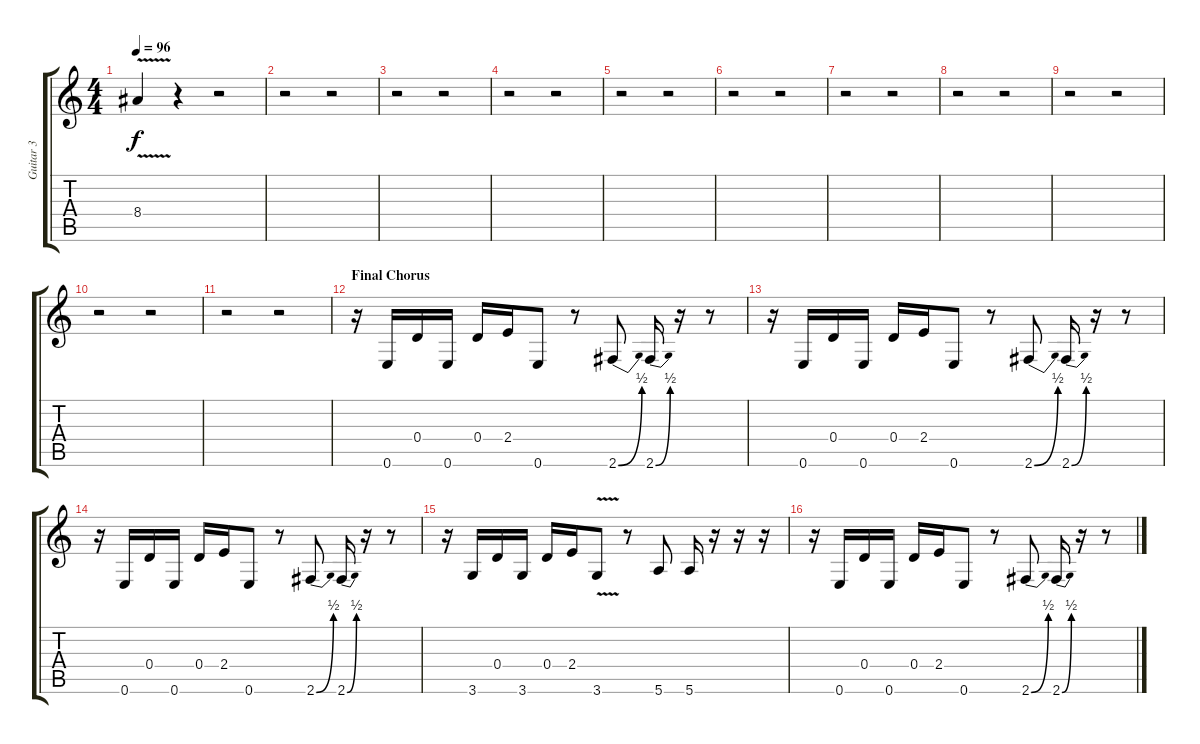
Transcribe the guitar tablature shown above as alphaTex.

\track ("Guitar 3" "Guitar 3") {instrument distortionguitar}
\staff {score tabs}
\tuning (E4 B3 G3 D3 A2 E2) {hide}
\ts (4 4)
\tempo 96
\clef g2
\ks c
8.4{v t}.4{dy f} r.4 r.2 |
r.2 r.2 |
r.2 r.2 |
r.2 r.2 |
r.2 r.2 |
r.2 r.2 |
r.2 r.2 |
r.2 r.2 |
r.2 r.2 |
r.2 r.2 |
r.2 r.2 |
\section ("" "Final Chorus")
r.16 0.6.16 0.4.16 0.6.16 0.4.16 2.4.16 0.6.8 r.8 2.6{be (bend 0 0 60 2)}.8 2.6{be (bend 0 0 60 2)}.16 r.16 r.8 |
r.16 0.6.16 0.4.16 0.6.16 0.4.16 2.4.16 0.6.8 r.8 2.6{be (bend 0 0 60 2)}.8 2.6{be (bend 0 0 60 2)}.16 r.16 r.8 |
r.16 0.6.16 0.4.16 0.6.16 0.4.16 2.4.16 0.6.8 r.8 2.6{be (bend 0 0 60 2)}.8 2.6{be (bend 0 0 60 2)}.16 r.16 r.8 |
r.16 3.6.16 0.4.16 3.6.16 0.4.16 2.4.16 3.6{v}.8 r.8 5.6.8 5.6.16 r.16 r.16 r.16 |
r.16 0.6.16 0.4.16 0.6.16 0.4.16 2.4.16 0.6.8 r.8 2.6{be (bend 0 0 60 2)}.8 2.6{be (bend 0 0 60 2)}.16 r.16 r.8
